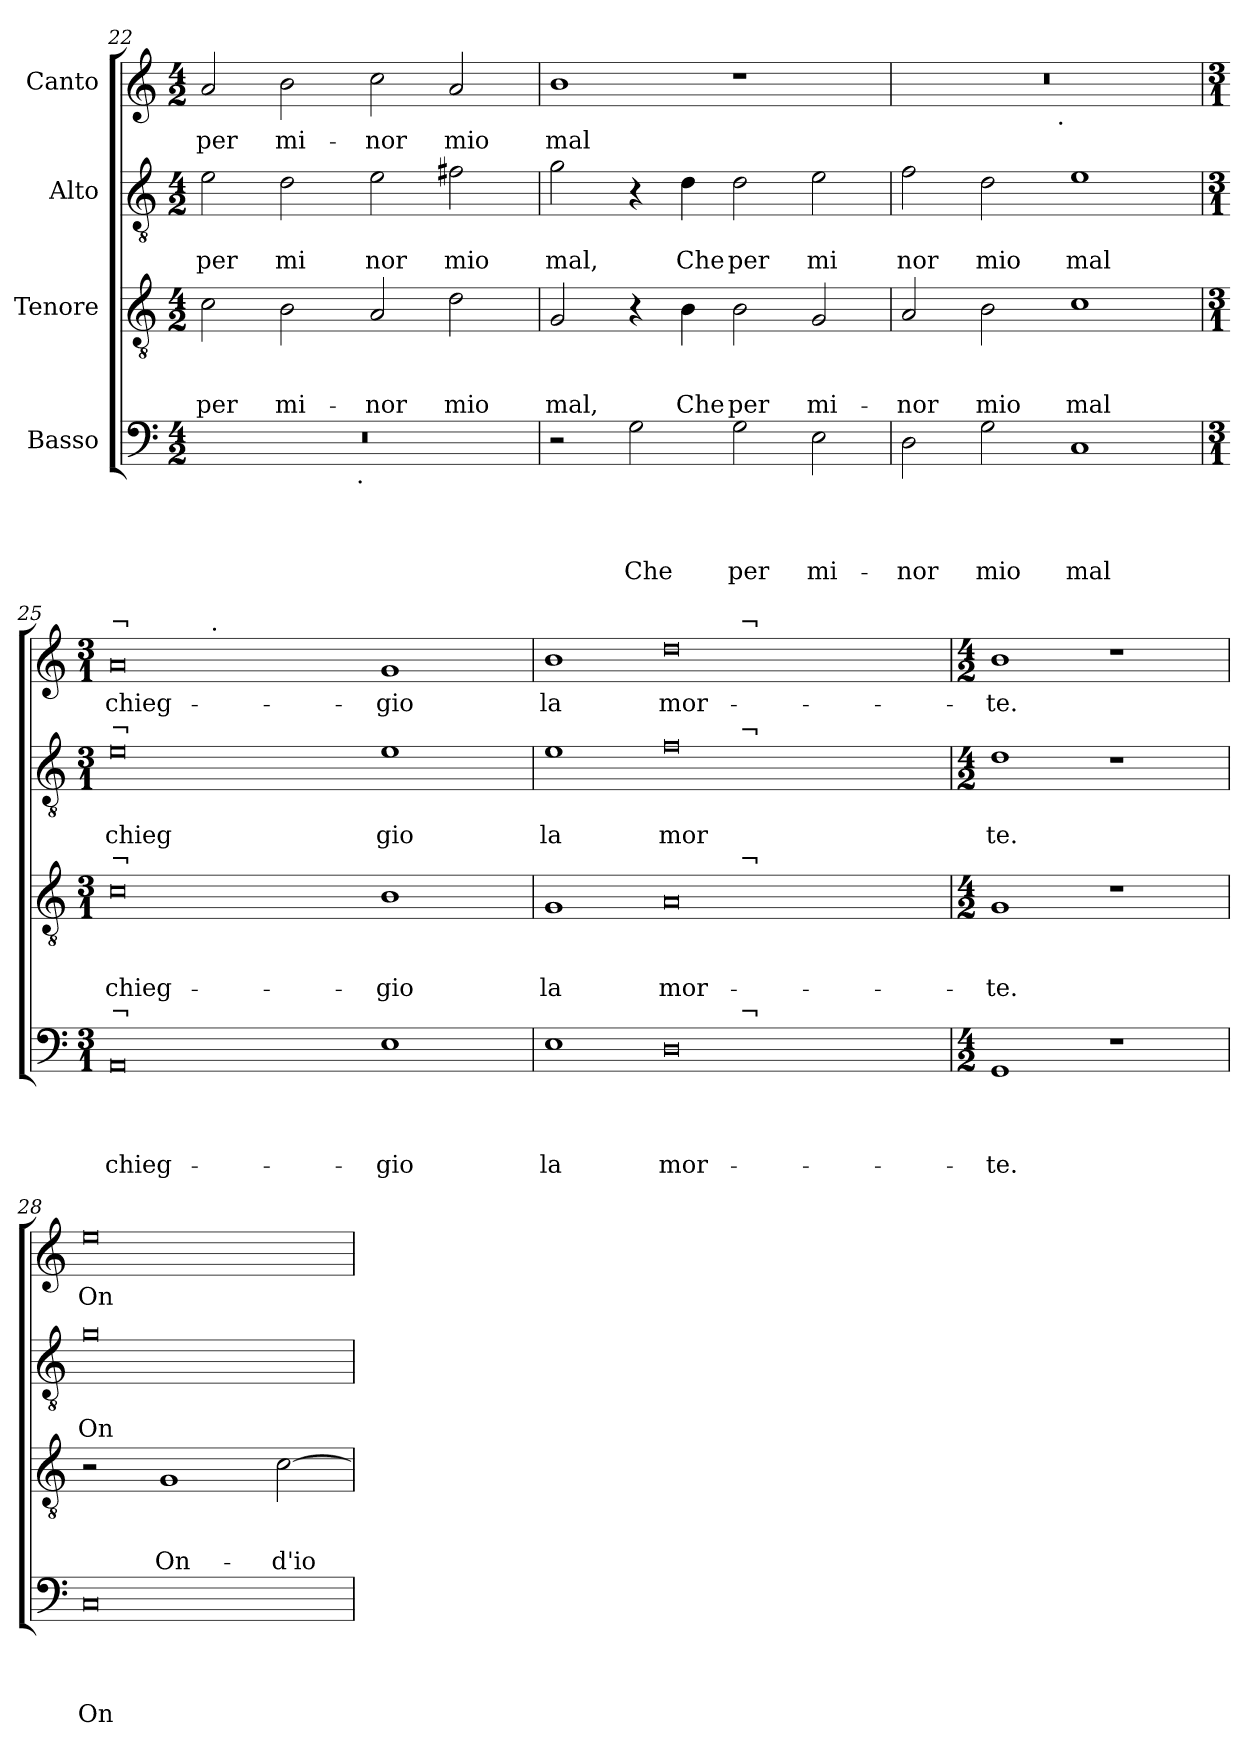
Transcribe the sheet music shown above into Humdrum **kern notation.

**kern	**text	**text	**text	**text	**kern	**text	**text	**text	**kern	**text	**text	**kern	**text
*part4	*part4	*part4	*part4	*part4	*part3	*part3	*part3	*part3	*part2	*part2	*part2	*part1	*part1
*staff4	*staff4	*staff4	*staff4	*staff4	*staff3	*staff3	*staff3	*staff3	*staff2	*staff2	*staff2	*staff1	*staff1
*I"Basso	*	*	*	*	*I"Tenore	*	*	*	*I"Alto	*	*	*I"Canto	*
*clefF4	*	*	*	*	*clefGv2	*	*	*	*clefGv2	*	*	*clefG2	*
*k[]	*	*	*	*	*k[]	*	*	*	*k[]	*	*	*k[]	*
*C:	*	*	*	*	*C:	*	*	*	*C:	*	*	*C:	*
*M4/2	*	*	*	*	*M4/2	*	*	*	*M4/2	*	*	*M4/2	*
=22	=22	=22	=22	=22	=22	=22	=22	=22	=22	=22	=22	=22	=22
!	!	!	!	!	!	!	!	!LO:LY:b	!	!	!LO:LY:b	!	!LO:LY:b
*^	*	*	*	*	*	*	*	*	*	*	*	*	*
0r	2ryy	.	.	.	.	2c\	.	.	per	2e\	.	per	2a/	per
!	!	!	!	!	!	!	!	!	!LO:LY:b	!	!	!LO:LY:b	!	!LO:LY:b
.	4...ryy	.	.	.	.	2B\	.	.	mi-	2d\	.	mi	2b\	mi-
!	!LO:TX:b:t=.	!	!	!	!	!	!	!	!	!	!	!	!	!
.	1ryy	.	.	.	.	.	.	.	.	.	.	.	.	.
!	!	!	!	!	!	!	!	!	!LO:LY:b	!	!	!LO:LY:b	!	!LO:LY:b
.	.	.	.	.	.	2A/	.	.	-nor	2e\	.	nor	2cc\	-nor
!	!	!	!	!	!	!	!	!	!LO:LY:b	!	!	!LO:LY:b	!	!LO:LY:b
.	.	.	.	.	.	2d\	.	.	mio	2f#X\	.	mio	2a/	mio
.	32ryy	.	.	.	.	.	.	.	.	.	.	.	.	.
=23	=23	=23	=23	=23	=23	=23	=23	=23	=23	=23	=23	=23	=23	=23
!	!	!	!	!	!	!	!	!	!LO:LY:b	!	!	!LO:LY:b	!	!LO:LY:b
*v	*v	*	*	*	*	*	*	*	*	*	*	*	*	*
2r	.	.	.	.	2G/	.	.	mal,	2g\	.	mal,	1b	mal
!	!	!	!	!LO:LY:b	!	!	!	!	!	!	!	!	!
2G\	.	.	.	Che	4r	.	.	.	4r	.	.	.	.
!	!	!	!	!	!	!	!	!LO:LY:b	!	!	!LO:LY:b	!	!
.	.	.	.	.	4B\	.	.	Che	4d\	.	Che	.	.
!	!	!	!	!LO:LY:b	!	!	!	!LO:LY:b	!	!	!LO:LY:b	!	!
2G\	.	.	.	per	2B\	.	.	per	2d\	.	per	1r	.
!	!	!	!	!LO:LY:b	!	!	!	!LO:LY:b	!	!	!LO:LY:b	!	!
2E\	.	.	.	mi-	2G/	.	.	mi-	2e\	.	mi	.	.
!!LO:LB:g=z
=24	=24	=24	=24	=24	=24	=24	=24	=24	=24	=24	=24	=24	=24
!	!	!	!	!LO:LY:b	!	!	!	!LO:LY:b	!	!	!LO:LY:b	!	!
*	*	*	*	*	*	*	*	*	*	*	*	*^	*
2D\	.	.	.	-nor	2A/	.	.	-nor	2f\	.	nor	0r	2ryy	.
!	!	!	!	!LO:LY:b	!	!	!	!LO:LY:b	!	!	!LO:LY:b	!	!	!
2G\	.	.	.	mio	2B\	.	.	mio	2d\	.	mio	.	4...ryy	.
!	!	!	!	!	!	!	!	!	!	!	!	!	!LO:TX:b:t=.	!
.	.	.	.	.	.	.	.	.	.	.	.	.	1ryy	.
!	!	!	!	!LO:LY:b	!	!	!	!LO:LY:b	!	!	!LO:LY:b	!	!	!
1C	.	.	.	mal	1c	.	.	mal	1e	.	mal	.	.	.
.	.	.	.	.	.	.	.	.	.	.	.	.	32ryy	.
=25	=25	=25	=25	=25	=25	=25	=25	=25	=25	=25	=25	=25	=25	=25
*M3/1	*	*	*	*	*M3/1	*	*	*	*M3/1	*	*	*M3/1	*	*
!	!	!	!	!	!	!	!	!	!	!	!	!LO:TX:a:t=¬	!	!
!	!	!	!	!	!	!	!	!	!LO:TX:a:t=¬	!	!	!	!	!
!	!	!	!	!	!LO:TX:a:t=¬	!	!	!	!	!	!	!	!	!
!LO:TX:a:t=¬	!	!	!	!	!	!	!	!	!	!	!	!	!	!
!	!	!	!	!LO:LY:b	!	!	!	!LO:LY:b	!	!	!LO:LY:b	!	!	!LO:LY:b
0AA	.	.	.	chieg-	0c	.	.	chieg-	0e	.	chieg	0a	2.ryy	chieg-
!	!	!	!	!	!	!	!	!	!	!	!	!	!LO:TX:a:t=.	!
.	.	.	.	.	.	.	.	.	.	.	.	.	1ryy	.
.	.	.	.	.	.	.	.	.	.	.	.	.	1ryy	.
!	!	!	!	!LO:LY:b	!	!	!	!LO:LY:b	!	!	!LO:LY:b	!	!	!LO:LY:b
1E	.	.	.	-gio	1B	.	.	-gio	1e	.	gio	1g	.	-gio
.	.	.	.	.	.	.	.	.	.	.	.	.	4ryy	.
=26	=26	=26	=26	=26	=26	=26	=26	=26	=26	=26	=26	=26	=26	=26
!	!	!	!	!LO:LY:b	!	!	!	!LO:LY:b	!	!	!LO:LY:b	!	!	!LO:LY:b
*^	*	*	*	*	*^	*	*	*	*^	*	*	*	*	*
1E	1ryy	.	.	.	la	1G	1ryy	.	.	la	1e	1ryy	.	la	1b	1ryy	la
!	!	!	!	!	!LO:LY:b	!	!	!	!	!LO:LY:b	!	!	!	!LO:LY:b	!	!	!LO:LY:b
0D	4...ryy	.	.	.	mor-	0A	4...ryy	.	.	mor-	0f	4...ryy	.	mor	0dd	4...ryy	mor-
!	!	!	!	!	!	!	!	!	!	!	!	!	!	!	!	!LO:TX:a:t=¬	!
!	!	!	!	!	!	!	!	!	!	!	!	!LO:TX:a:t=¬	!	!	!	!	!
!	!	!	!	!	!	!	!LO:TX:a:t=¬	!	!	!	!	!	!	!	!	!	!
!	!LO:TX:a:t=¬	!	!	!	!	!	!	!	!	!	!	!	!	!	!	!	!
.	1ryy	.	.	.	.	.	1ryy	.	.	.	.	1ryy	.	.	.	1ryy	.
.	2ryy	.	.	.	.	.	2ryy	.	.	.	.	2ryy	.	.	.	2ryy	.
.	32ryy	.	.	.	.	.	32ryy	.	.	.	.	32ryy	.	.	.	32ryy	.
*v	*v	*	*	*	*	*	*	*	*	*	*v	*v	*	*	*v	*v	*
*	*	*	*	*	*v	*v	*	*	*	*	*	*	*	*
=27	=27	=27	=27	=27	=27	=27	=27	=27	=27	=27	=27	=27	=27
*M4/2	*	*	*	*	*M4/2	*	*	*	*M4/2	*	*	*M4/2	*
*^	*	*	*	*	*^	*	*	*	*^	*	*	*^	*
!	!	!	!	!	!	!	!	!	!	!	!	!	!	!	!LO:TX:a:t=.	!	!
!	!	!	!	!	!LO:LY:b	!	!	!	!	!LO:LY:b	!	!	!	!LO:LY:b	!	!	!LO:LY:b
*v	*v	*	*	*	*	*	*	*	*	*	*v	*v	*	*	*v	*v	*
*	*	*	*	*	*v	*v	*	*	*	*	*	*	*	*
1GG	.	.	.	-te.	1G	.	.	-te.	1d	.	te.	1b	-te.
1r	.	.	.	.	1r	.	.	.	1r	.	.	1r	.
=28	=28	=28	=28	=28	=28	=28	=28	=28	=28	=28	=28	=28	=28
!	!	!	!	!LO:LY:b	!	!	!	!	!	!	!LO:LY:b	!	!LO:LY:b
0C	.	.	.	On-	2r	.	.	.	0g	.	On	0ee	On-
!	!	!	!	!	!	!	!	!LO:LY:b	!	!	!	!	!
.	.	.	.	.	1G	.	.	On-	.	.	.	.	.
!	!	!	!	!	!	!	!	!LO:LY:b	!	!	!	!	!
.	.	.	.	.	[>2c\	.	.	-d'io	.	.	.	.	.
=	=	=	=	=	=	=	=	=	=	=	=	=	=
*-	*-	*-	*-	*-	*-	*-	*-	*-	*-	*-	*-	*-	*-
